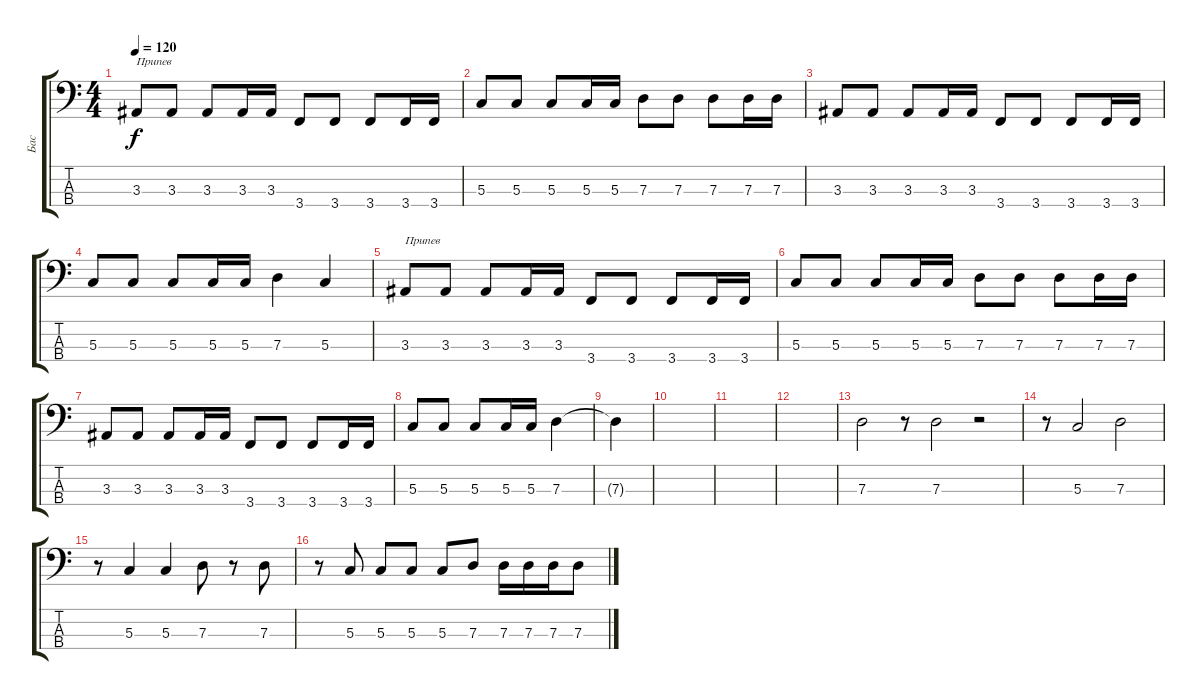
\track ("Бас" "Бас") {instrument electricbassfinger}
\staff {score tabs}
\tuning (F2 C2 G1 D1) {hide}
\ts (4 4)
\tempo 120
\clef f4
\ks c
3.3.8{txt "Припев" dy f} 3.3.8 3.3.8 3.3.16 3.3.16 3.4.8 3.4.8 3.4.8 3.4.16 3.4.16 |
5.3.8 5.3.8 5.3.8 5.3.16 5.3.16 7.3.8 7.3.8 7.3.8 7.3.16 7.3.16 |
3.3.8 3.3.8 3.3.8 3.3.16 3.3.16 3.4.8 3.4.8 3.4.8 3.4.16 3.4.16 |
5.3.8 5.3.8 5.3.8 5.3.16 5.3.16 7.3.4 5.3.4 |
3.3.8{txt "Припев"} 3.3.8 3.3.8 3.3.16 3.3.16 3.4.8 3.4.8 3.4.8 3.4.16 3.4.16 |
5.3.8 5.3.8 5.3.8 5.3.16 5.3.16 7.3.8 7.3.8 7.3.8 7.3.16 7.3.16 |
3.3.8 3.3.8 3.3.8 3.3.16 3.3.16 3.4.8 3.4.8 3.4.8 3.4.16 3.4.16 |
5.3.8 5.3.8 5.3.8 5.3.16 5.3.16 7.3.4 |
7.3{t}.4 |
|
|
|
7.3.2 r.8 7.3.2 r.2 |
r.8 5.3.2 7.3.2 |
r.8 5.3.4 5.3.4 7.3.8 r.8 7.3.8 |
r.8 5.3.8 5.3.8 5.3.8 5.3.8 7.3.8 7.3.16 7.3.16 7.3.16 7.3.8
